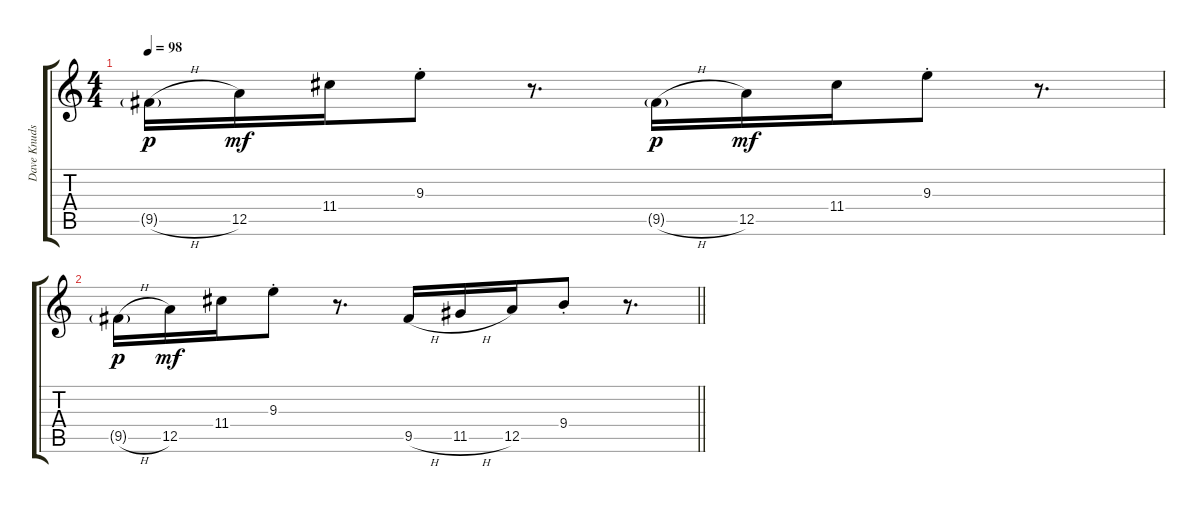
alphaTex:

\track ("Dave Knudson" "Dave Knuds") {instrument electricguitarclean}
\staff {score tabs}
\tuning (E4 B3 G3 D3 A2 D2) {hide}
\ts (4 4)
\tempo 98
\clef g2
\ks c
9.5{h g}.16{dy p} 12.5.16{dy mf} 11.4.16 9.3{st}.8 r.8{d} 9.5{h g}.16{dy p} 12.5.16{dy mf} 11.4.16 9.3{st}.8 r.8{d} |
\barLineRight lightlight
9.5{h g}.16{dy p} 12.5.16{dy mf} 11.4.16 9.3{st}.8 r.8{d} 9.5{h}.16 11.5{h}.16 12.5.16 9.4{st}.8 r.8{d}
